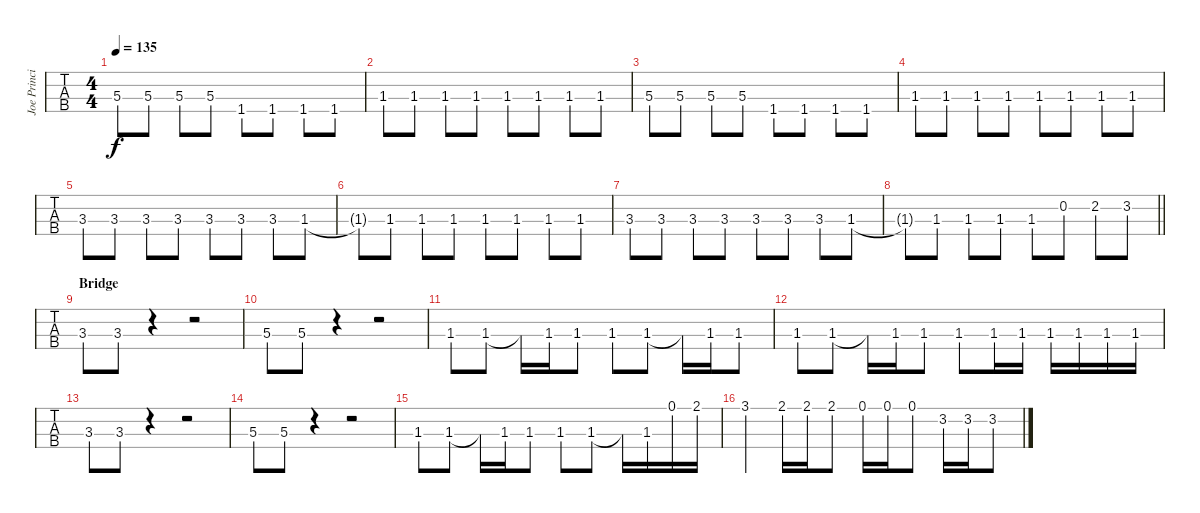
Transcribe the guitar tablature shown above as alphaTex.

\track ("Joe Principe - Bass" "Joe Princi") {instrument electricbassfinger}
\staff {tabs}
\tuning (Gb2 Db2 Ab1 Eb1) {hide}
\ts (4 4)
\tempo 135
\clef f4
\ks c
5.3.8{dy f} 5.3.8 5.3.8 5.3.8 1.4.8 1.4.8 1.4.8 1.4.8 |
1.3.8 1.3.8 1.3.8 1.3.8 1.3.8 1.3.8 1.3.8 1.3.8 |
5.3.8 5.3.8 5.3.8 5.3.8 1.4.8 1.4.8 1.4.8 1.4.8 |
1.3.8 1.3.8 1.3.8 1.3.8 1.3.8 1.3.8 1.3.8 1.3.8 |
3.3.8 3.3.8 3.3.8 3.3.8 3.3.8 3.3.8 3.3.8 1.3.8 |
1.3{t}.8 1.3.8 1.3.8 1.3.8 1.3.8 1.3.8 1.3.8 1.3.8 |
3.3.8 3.3.8 3.3.8 3.3.8 3.3.8 3.3.8 3.3.8 1.3.8 |
\barLineRight lightlight
1.3{t}.8 1.3.8 1.3.8 1.3.8 1.3.8 0.2.8 2.2.8 3.2.8 |
\section ("" "Bridge")
3.3.8 3.3.8 r.4 r.2 |
5.3.8 5.3.8 r.4 r.2 |
1.3.8 1.3.8 1.3{t}.16 1.3.16 1.3.8 1.3.8 1.3.8 1.3{t}.16 1.3.16 1.3.8 |
1.3.8 1.3.8 1.3{t}.16 1.3.16 1.3.8 1.3.8 1.3.16 1.3.16 1.3.16 1.3.16 1.3.16 1.3.16 |
3.3.8 3.3.8 r.4 r.2 |
5.3.8 5.3.8 r.4 r.2 |
1.3.8 1.3.8 1.3{t}.16 1.3.16 1.3.8 1.3.8 1.3.8 1.3{t}.16 1.3.16 0.1.16 2.1.16 |
3.1.4 2.1.16 2.1.16 2.1.8 0.1.16 0.1.16 0.1.8 3.2.16 3.2.16 3.2.8
